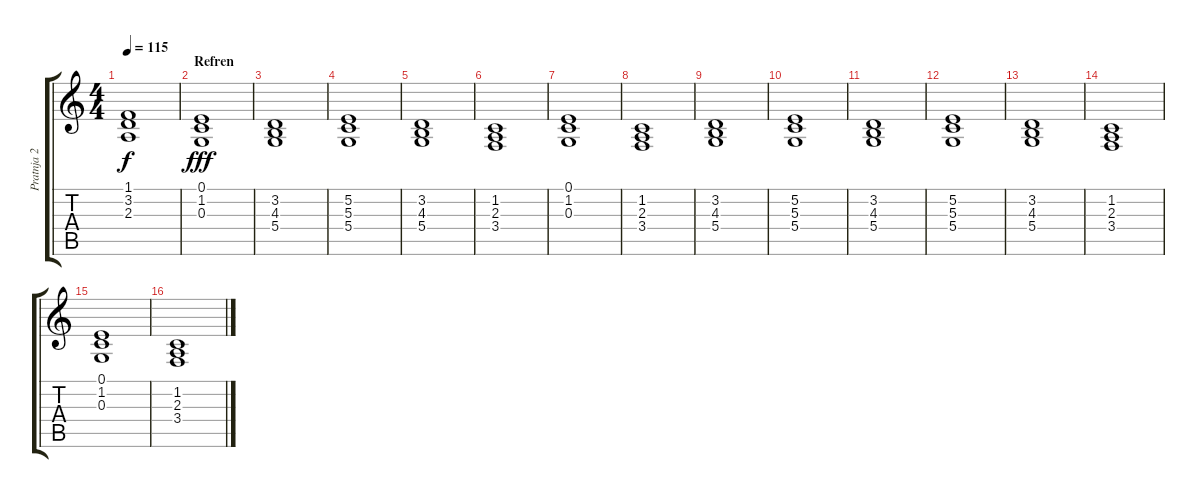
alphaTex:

\track ("Pratnja 2" "Pratnja 2") {instrument rockorgan}
\staff {score tabs}
\tuning (E4 B3 G3 D3 A2 E2) {hide}
\ts (4 4)
\tempo 115
\clef g2
\ks c
(1.1{t} 3.2{t} 2.3{t}).1{dy f} |
\section ("" "Refren")
(0.1 1.2 0.3).1{dy fff} |
(3.2 4.3 5.4).1 |
(5.2 5.3 5.4).1 |
(3.2 4.3 5.4).1 |
(1.2 2.3 3.4).1 |
(0.1 1.2 0.3).1 |
(1.2 2.3 3.4).1 |
(3.2 4.3 5.4).1 |
(5.2 5.3 5.4).1 |
(3.2 4.3 5.4).1 |
(5.2 5.3 5.4).1 |
(3.2 4.3 5.4).1 |
(1.2 2.3 3.4).1 |
(0.1 1.2 0.3).1 |
(1.2 2.3 3.4).1
